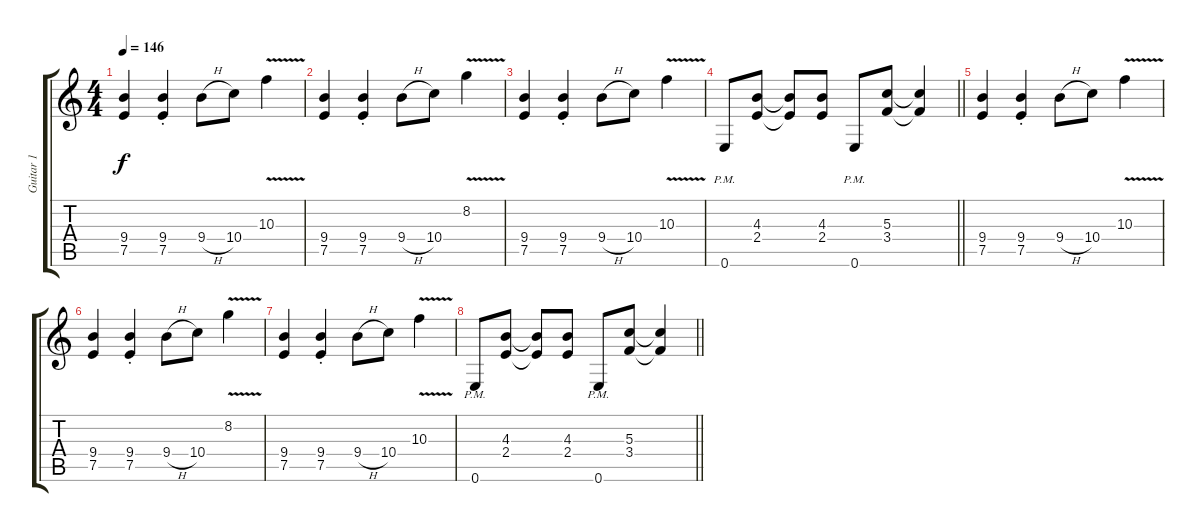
\track ("Guitar 1" "Guitar 1") {instrument distortionguitar}
\staff {score tabs}
\tuning (E4 B3 G3 D3 A2 E2) {hide}
\ts (4 4)
\tempo 146
\clef g2
\ks c
(9.4 7.5).4{dy f volume 8} (9.4{st} 7.5{st}).4 9.4{h}.8 10.4.8 10.3{v}.4 |
(9.4 7.5).4 (9.4{st} 7.5{st}).4 9.4{h}.8 10.4.8 8.2{v}.4 |
(9.4 7.5).4 (9.4{st} 7.5{st}).4 9.4{h}.8 10.4.8 10.3{v}.4 |
\barLineRight lightlight
0.6{pm}.8 (4.3 2.4).8 (4.3{t} 2.4{t}).8 (4.3 2.4).8 0.6{pm}.8 (5.3 3.4).8{volume 0} (5.3{t} 3.4{t}).4 |
(9.4 7.5).4 (9.4{st} 7.5{st}).4 9.4{h}.8 10.4.8 10.3{v}.4 |
(9.4 7.5).4 (9.4{st} 7.5{st}).4 9.4{h}.8 10.4.8 8.2{v}.4 |
(9.4 7.5).4 (9.4{st} 7.5{st}).4 9.4{h}.8 10.4.8 10.3{v}.4 |
\barLineRight lightlight
0.6{pm}.8 (4.3 2.4).8 (4.3{t} 2.4{t}).8 (4.3 2.4).8 0.6{pm}.8 (5.3 3.4).8 (5.3{t} 3.4{t}).4
